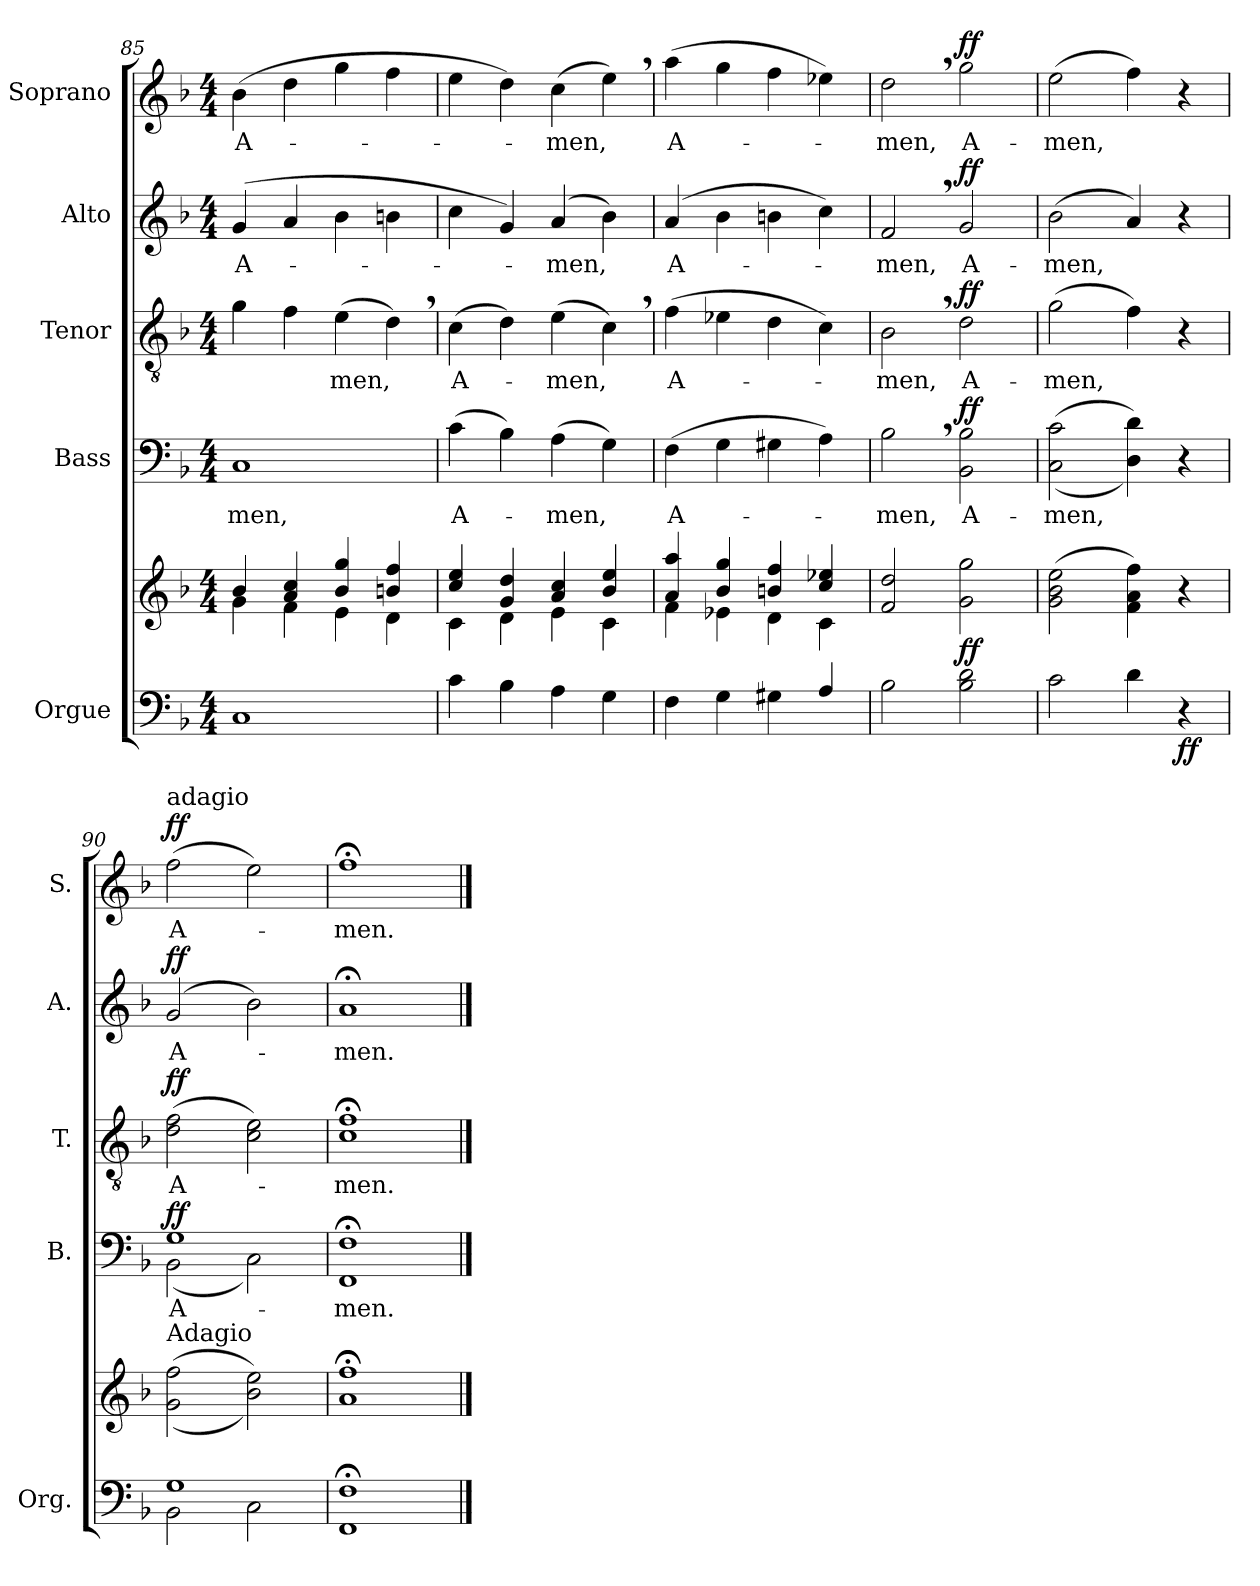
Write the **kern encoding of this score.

**kern	**kern	**dynam	**kern	**text	**dynam	**kern	**text	**dynam	**kern	**text	**dynam	**kern	**text	**dynam
*part5	*part5	*part5	*part4	*part4	*part4	*part3	*part3	*part3	*part2	*part2	*part2	*part1	*part1	*part1
*staff6	*staff5	*staff5/6	*staff4	*staff4	*staff4	*staff3	*staff3	*staff3	*staff2	*staff2	*staff2	*staff1	*staff1	*staff1
*I"Orgue	*	*	*I"Bass	*	*	*I"Tenor	*	*	*I"Alto	*	*	*I"Soprano	*	*
*I'Org.	*	*	*I'B.	*	*	*I'T.	*	*	*I'A.	*	*	*I'S.	*	*
*clefF4	*clefG2	*	*clefF4	*	*	*clefGv2	*	*	*clefG2	*	*	*clefG2	*	*
*k[b-]	*k[b-]	*	*k[b-]	*	*	*k[b-]	*	*	*k[b-]	*	*	*k[b-]	*	*
*M4/4	*M4/4	*	*M4/4	*	*	*M4/4	*	*	*M4/4	*	*	*M4/4	*	*
=85	=85	=85	=85	=85	=85	=85	=85	=85	=85	=85	=85	=85	=85	=85
*	*^	*	*	*	*	*	*	*	*	*	*	*	*	*
!	!	!	!	!	!LO:LY:b	!	!	!	!	!	!LO:LY:b	!	!	!LO:LY:b	!
1C	4b-/	4g\	.	1C	-men,	.	4g\	.	.	(4g/	A-	.	(4b-\	A-	.
.	4a/ 4cc/	4f\	.	.	.	.	4f\	.	.	4a/	.	.	4dd\	.	.
!	!	!	!	!	!	!	!	!LO:LY:b	!	!	!	!	!	!	!
.	4b-/ 4gg/	4e\	.	.	.	.	(4e\	-men,	.	4b-\	.	.	4gg\	.	.
!	!	!	!	!	!	!	!	!LO:LY:b	!	!	!	!	!	!	!
.	4bn/ 4ff/	4d\	.	.	.	.	4d,\)	_	.	4bn\	.	.	4ff\	.	.
!!LO:LB:g=z
=86	=86	=86	=86	=86	=86	=86	=86	=86	=86	=86	=86	=86	=86	=86	=86
!	!	!	!	!	!LO:LY:b	!	!	!LO:LY:b	!	!	!	!	!	!	!
4c\	4cc/ 4ee/	4c\	.	(4c\	A-	.	(4c\	A-	.	4cc\	.	.	4ee\	.	.
4B-\	4g/ 4dd/	4d\	.	4B-\)	.	.	4d\)	.	.	4g/)	.	.	4dd\)	.	.
!	!	!	!	!	!LO:LY:b	!	!	!LO:LY:b	!	!	!LO:LY:b	!	!	!LO:LY:b	!
4A\	4a/ 4cc/	4e\	.	(4A\	-men,	.	(4e\	-men,	.	(4a/	-men,	.	(4cc\	-men,	.
!	!	!	!	!	!LO:LY:b	!	!	!LO:LY:b	!	!	!LO:LY:b	!	!	!	!
4G\	4b-/ 4ee/	4c\	.	4G\)	_	.	4c,\)	_	.	4b-\)	_	.	4ee,\)	.	.
=87	=87	=87	=87	=87	=87	=87	=87	=87	=87	=87	=87	=87	=87	=87	=87
!	!	!	!	!	!LO:LY:b	!	!	!LO:LY:b	!	!	!LO:LY:b	!	!	!LO:LY:b	!
4F\	4a/ 4aa/	4f\	.	(4F\	A-	.	(4f\	A-	.	(4a/	A-	.	(4aa\	A-	.
4G\	4b-/ 4gg/	4e-X\	.	4G\	.	.	4e-X\	.	.	4b-\	.	.	4gg\	.	.
4G#X\	4bn/ 4ff/	4d\	.	4G#X\	.	.	4d\	.	.	4bn\	.	.	4ff\	.	.
4A/	4cc/ 4ee-X/	4c\	.	4A\)	.	.	4c\)	.	.	4cc\)	.	.	4ee-X\)	.	.
=88	=88	=88	=88	=88	=88	=88	=88	=88	=88	=88	=88	=88	=88	=88	=88
!	!	!	!	!	!LO:LY:b	!	!	!LO:LY:b	!	!	!LO:LY:b	!	!	!LO:LY:b	!
*	*v	*v	*	*	*	*	*	*	*	*	*	*	*	*	*
2B-\	2f/ 2dd/	.	2B-,\	-men,	.	2B-,\	-men,	.	2f,/	-men,	.	2dd,\	-men,	.
!	!	!LO:DY:b	!	!LO:LY:b	!LO:DY:b	!	!LO:LY:b	!LO:DY:b	!	!LO:LY:b	!LO:DY:b	!	!LO:LY:b	!LO:DY:b
2B-\ 2d\	2g\ 2gg\	ff	2BB-\ 2B-\	A-	ff	2d\	A-	ff	2g/	A-	ff	2gg\	A-	ff
=89	=89	=89	=89	=89	=89	=89	=89	=89	=89	=89	=89	=89	=89	=89
!	!	!	!	!LO:LY:b	!	!	!LO:LY:b	!	!	!LO:LY:b	!	!	!LO:LY:b	!
2c\	(2g\ 2b-\ 2ee\	.	((2C\ 2c\	-men,	.	(2g\	-men,	.	(2b-\	-men,	.	(2ee\	-men,	.
!	!	!	!	!LO:LY:b	!	!	!LO:LY:b	!	!	!LO:LY:b	!	!	!	!
4d\	4f\ 4a\ 4ff\)	.	4D\ 4d\))	_	.	4f\)	_	.	4a/)	_	.	4ff\)	.	.
!	!	!LO:DY:b=2	!	!	!	!	!	!	!	!	!	!	!	!
4r	4r	ff	4r	.	.	4r	.	.	4r	.	.	4r	.	.
=90	=90	=90	=90	=90	=90	=90	=90	=90	=90	=90	=90	=90	=90	=90
*^	*	*	*	*	*	*	*	*	*	*	*	*	*	*
!	!	!	!	!	!	!	!	!	!	!	!	!	!LO:TX:a:t=adagio	!	!
!	!	!LO:TX:a:t=Adagio	!	!	!	!	!	!	!	!	!	!	!	!	!
!	!	!	!	!	!LO:LY:b	!LO:DY:b	!	!LO:LY:b	!LO:DY:b	!	!LO:LY:b	!LO:DY:b	!	!LO:LY:b	!LO:DY:b
*	*	*	*	*^	*	*	*	*	*	*	*	*	*	*	*
1G	2BB-\	((2g\ 2ff\	.	1G	(2BB-\	A-	ff	(2d\ 2f\	A-	ff	(2g/	A-	ff	(2ff\	A-	ff
.	2C\	2b-\ 2ee\))	.	.	2C\)	.	.	2c\ 2e\)	.	.	2b-\)	.	.	2ee\)	.	.
=91	=91	=91	=91	=91	=91	=91	=91	=91	=91	=91	=91	=91	=91	=91	=91	=91
*	*	*^	*	*	*	*	*	*	*	*	*	*	*	*	*	*
!	!	!	!	!	!	!	!LO:LY:b	!	!	!LO:LY:b	!	!	!LO:LY:b	!	!	!LO:LY:b	!
1F;<	1FF	1ff;<	1a	.	1F;<	1FF	-men.	.	1c;< 1f;<	-men.	.	1a;<	-men.	.	1ff;<	-men.	.
*v	*v	*	*	*	*v	*v	*	*	*	*	*	*	*	*	*	*	*
*	*v	*v	*	*	*	*	*	*	*	*	*	*	*	*	*
==	==	==	==	==	==	==	==	==	==	==	==	==	==	==
*-	*-	*-	*-	*-	*-	*-	*-	*-	*-	*-	*-	*-	*-	*-
